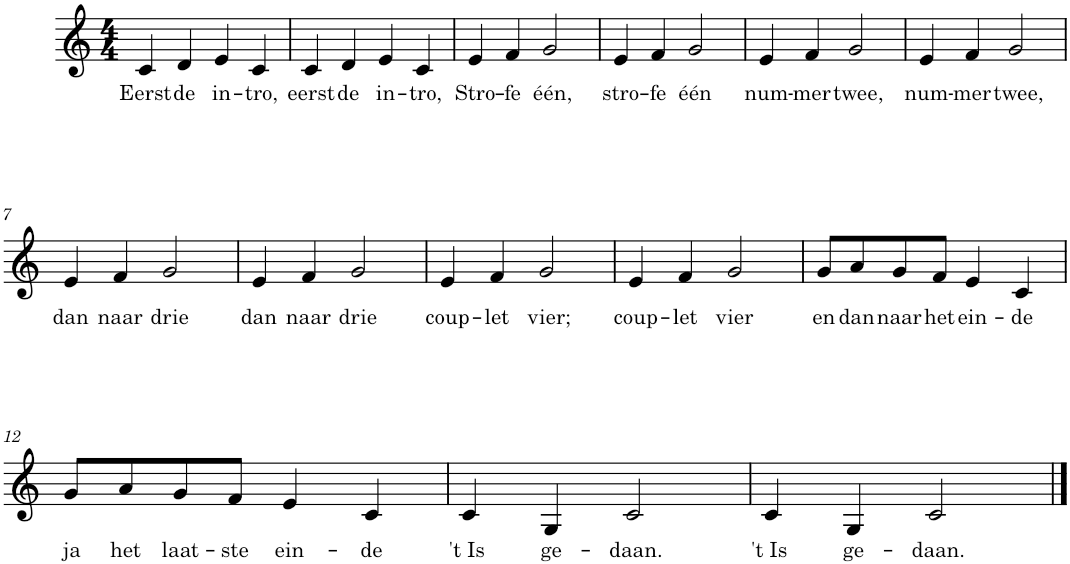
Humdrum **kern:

**kern	**text
*part1	*part1
*staff1	*staff1
*I"Piano	*
*I'Pno.	*
*clefG2	*
*k[]	*
*M4/4	*
=1	=1
!	!LO:LY:b
4c/	Eerst
!	!LO:LY:b
4d/	de
!	!LO:LY:b
4e/	in-
!	!LO:LY:b
4c/	-tro,
=2	=2
!	!LO:LY:b
4c/	eerst
!	!LO:LY:b
4d/	de
!	!LO:LY:b
4e/	in-
!	!LO:LY:b
4c/	-tro,
=3	=3
!	!LO:LY:b
4e/	Stro-
!	!LO:LY:b
4f/	-fe
!	!LO:LY:b
2g/	één,
=4	=4
!	!LO:LY:b
4e/	stro-
!	!LO:LY:b
4f/	-fe
!	!LO:LY:b
2g/	één
=5	=5
!	!LO:LY:b
4e/	num-
!	!LO:LY:b
4f/	-mer
!	!LO:LY:b
2g/	twee,
=6	=6
!	!LO:LY:b
4e/	num-
!	!LO:LY:b
4f/	-mer
!	!LO:LY:b
2g/	twee,
!!LO:LB:g=z
=7	=7
!	!LO:LY:b
4e/	dan
!	!LO:LY:b
4f/	naar
!	!LO:LY:b
2g/	drie
=8	=8
!	!LO:LY:b
4e/	dan
!	!LO:LY:b
4f/	naar
!	!LO:LY:b
2g/	drie
=9	=9
!	!LO:LY:b
4e/	coup-
!	!LO:LY:b
4f/	-let
!	!LO:LY:b
2g/	vier;
=10	=10
!	!LO:LY:b
4e/	coup-
!	!LO:LY:b
4f/	-let
!	!LO:LY:b
2g/	vier
=11	=11
!	!LO:LY:b
8g/L	en
!	!LO:LY:b
8a/	dan
!	!LO:LY:b
8g/	naar
!	!LO:LY:b
8f/J	het
!	!LO:LY:b
4e/	ein-
!	!LO:LY:b
4c/	-de
!!LO:LB:g=z
=12	=12
!	!LO:LY:b
8g/L	ja
!	!LO:LY:b
8a/	het
!	!LO:LY:b
8g/	laat-
!	!LO:LY:b
8f/J	-ste
!	!LO:LY:b
4e/	ein-
!	!LO:LY:b
4c/	-de
=13	=13
!	!LO:LY:b
4c/	't Is
!	!LO:LY:b
4G/	ge-
!	!LO:LY:b
2c/	-daan.
=14	=14
!	!LO:LY:b
4c/	't Is
!	!LO:LY:b
4G/	ge-
!	!LO:LY:b
2c/	-daan.
==	==
*-	*-
